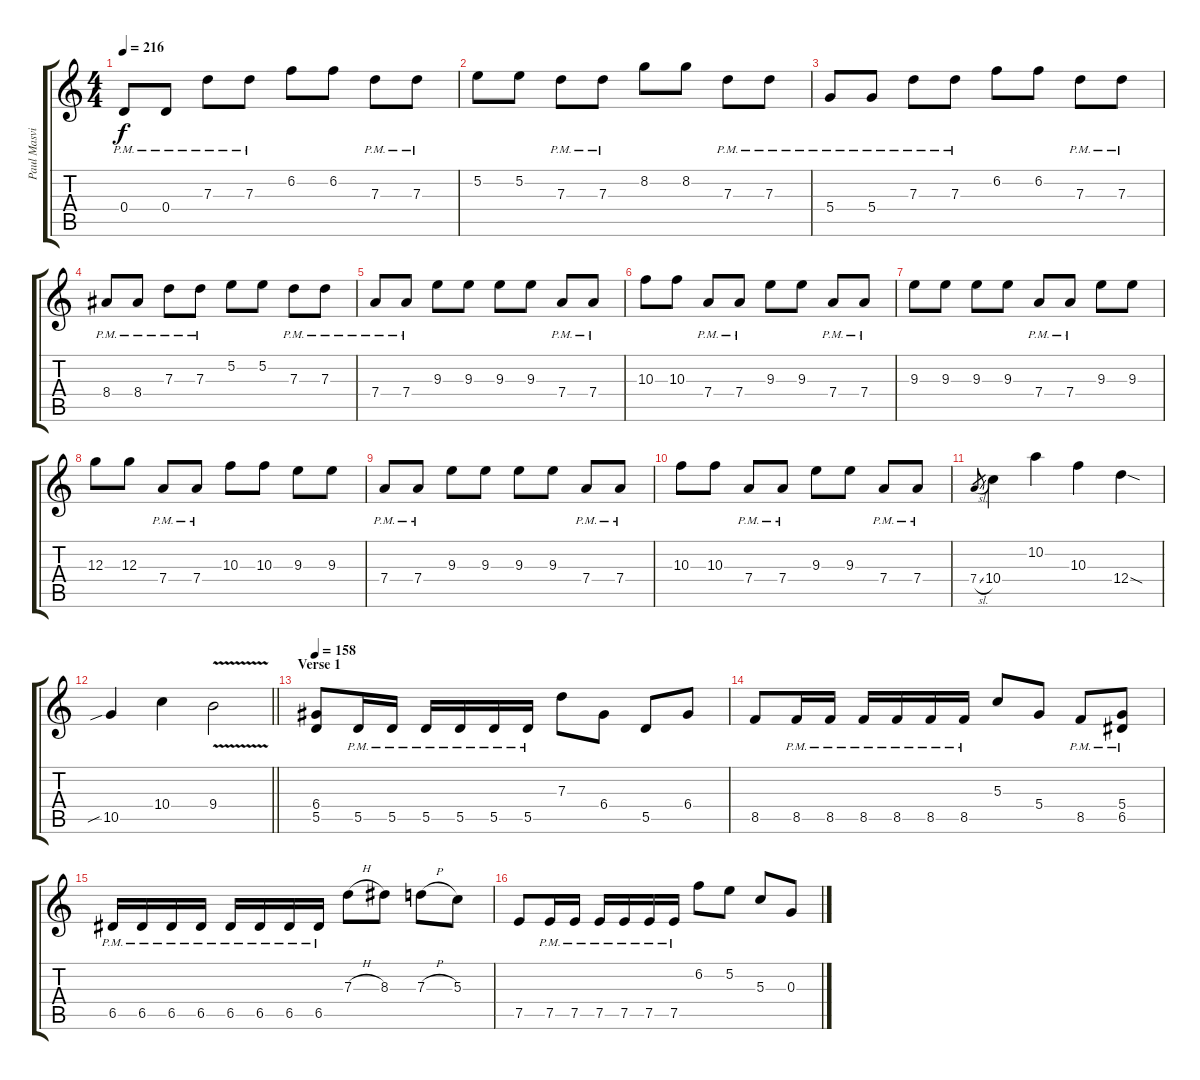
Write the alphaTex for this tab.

\track ("Paul Masvidal" "Paul Masvi") {instrument distortionguitar}
\staff {score tabs}
\tuning (E4 B3 G3 D3 A2 E2) {hide}
\ts (4 4)
\tempo 216
\clef g2
\ks c
0.4{pm}.8{dy f} 0.4{pm}.8 7.3{pm}.8 7.3{pm}.8 6.2.8 6.2.8 7.3{pm}.8 7.3{pm}.8 |
5.2.8 5.2.8 7.3{pm}.8 7.3{pm}.8 8.2.8 8.2.8 7.3{pm}.8 7.3{pm}.8 |
5.4{pm}.8 5.4{pm}.8 7.3{pm}.8 7.3{pm}.8 6.2.8 6.2.8 7.3{pm}.8 7.3{pm}.8 |
8.4{pm}.8 8.4{pm}.8 7.3{pm}.8 7.3{pm}.8 5.2.8 5.2.8 7.3{pm}.8 7.3{pm}.8 |
7.4{pm}.8 7.4{pm}.8 9.3.8 9.3.8 9.3.8 9.3.8 7.4{pm}.8 7.4{pm}.8 |
10.3.8 10.3.8 7.4{pm}.8 7.4{pm}.8 9.3.8 9.3.8 7.4{pm}.8 7.4{pm}.8 |
9.3.8 9.3.8 9.3.8 9.3.8 7.4{pm}.8 7.4{pm}.8 9.3.8 9.3.8 |
12.3.8 12.3.8 7.4{pm}.8 7.4{pm}.8 10.3.8 10.3.8 9.3.8 9.3.8 |
7.4{pm}.8 7.4{pm}.8 9.3.8 9.3.8 9.3.8 9.3.8 7.4{pm}.8 7.4{pm}.8 |
10.3.8 10.3.8 7.4{pm}.8 7.4{pm}.8 9.3.8 9.3.8 7.4{pm}.8 7.4{pm}.8 |
7.4{sl}.8{gr} 10.4.4 10.2.4 10.3.4 12.4{sod}.4 |
\barLineRight lightlight
10.5{sib}.4 10.4.4 9.4{v}.2 |
\section ("" "Verse 1")
\tempo 158
(6.4 5.5).8 5.5{pm}.16 5.5{pm}.16 5.5{pm}.16 5.5{pm}.16 5.5{pm}.16 5.5{pm}.16 7.3.8 6.4.8 5.5.8 6.4.8 |
8.5.8 8.5{pm}.16 8.5{pm}.16 8.5{pm}.16 8.5{pm}.16 8.5{pm}.16 8.5{pm}.16 5.3.8 5.4.8 8.5{pm}.8 (5.4{pm} 6.5{pm}).8 |
6.5{pm}.16 6.5{pm}.16 6.5{pm}.16 6.5{pm}.16 6.5{pm}.16 6.5{pm}.16 6.5{pm}.16 6.5{pm}.16 7.3{h}.8 8.3.8 7.3{h}.8 5.3.8 |
7.5.8 7.5{pm}.16 7.5{pm}.16 7.5{pm}.16 7.5{pm}.16 7.5{pm}.16 7.5{pm}.16 6.2.8 5.2.8 5.3.8 0.3.8
